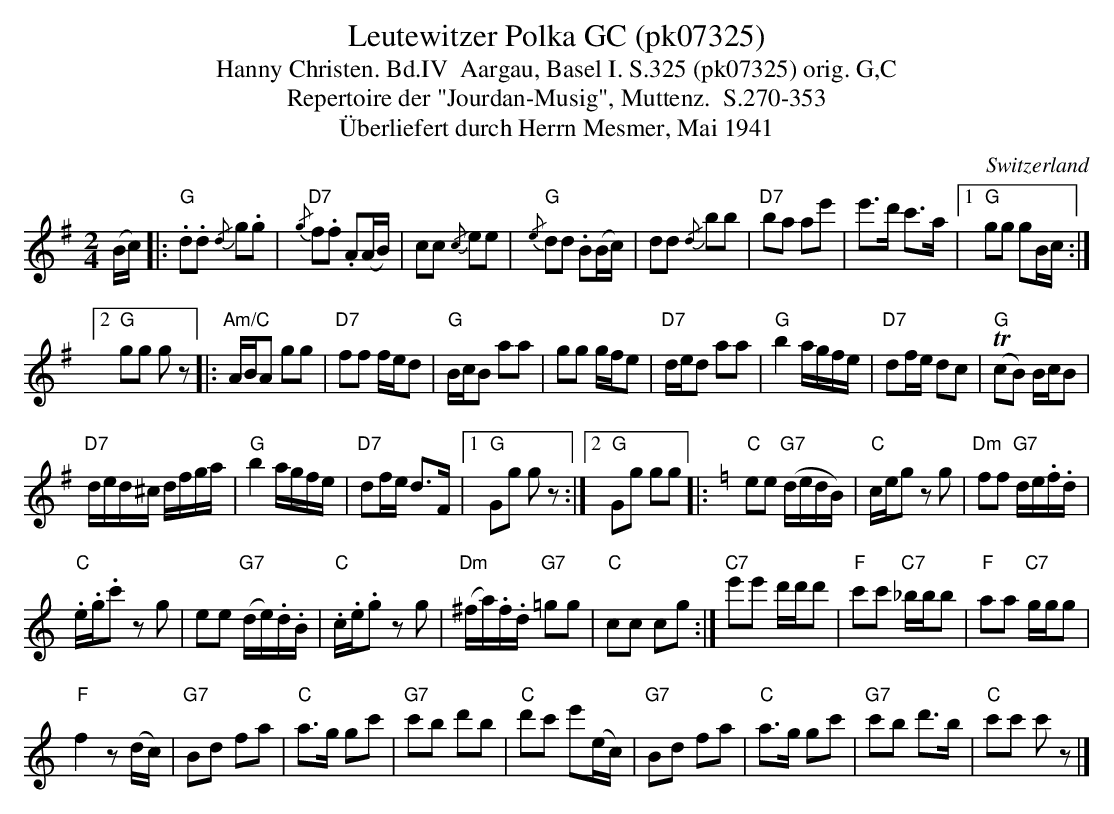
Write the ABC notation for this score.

X:1
T:Leutewitzer Polka GC (pk07325)
T:Hanny Christen. Bd.IV  Aargau, Basel I. S.325 (pk07325) orig. G,C
T: Repertoire der "Jourdan-Musig", Muttenz.  S.270-353
T:Überliefert durch Herrn Mesmer, Mai 1941
M:2/4
L:1/16
O:Switzerland
K:G major
(Bc) |: "G".d2.d2 {/d}g2.g2 | "D7"{/g}f2.f2 .A2(AB)  | c2c2 {/c}e2e2 | "G"{/e}d2d2 .B2(Bc) | d2d2 {/d}b2b2 | "D7"b2a2 a2e'2 | e'3d' c'3a |1 "G"g2g2 g2Bc :|2
"G"g2g2 g2z2 |: "Am/C"ABA2 g2g2 | "D7"f2f2 fed2 | "G"BcB2 a2a2 | g2g2 gfe2 | "D7"ded2 a2a2 | "G"b4 agfe | "D7"d2fe d2c2 | "G"(Tc2B2) BcB2 |
"D7"ded^c dfga | "G"b4 agfe | "D7"d2fe d3F |1 "G"G2g2 g2z2 :|2 "G"G2g2 g2g2 |: [K:C] "C"e2e2 ("G7"dedB) | "C"ceg2 z2g2 | "Dm"f2f2 "G7"de.f.d |
"C".e.g.c'2 z2g2  | e2e2 ("G7"de).d.B | "C".c.e.g2 z2g2 | ("Dm"^fa).f.d "G7"=g2g2 | "C"c2c2 c2g2 :| "C7"e'2e'2 d'd'd'2 | "F"c'2c'2 "C7"_bbb2 | "F"a2a2 "C7"ggg2 |
"F"f4z2(dc) | "G7"B2d2 f2a2 | "C"a3g g2c'2 | "G7"c'2b2 d'2b2 | "C"d'2c'2 e'2(ec) | "G7"B2d2 f2a2 | "C"a3g g2c'2 | "G7"c'2b2 d'3b | "C"c'2c'2 c'2z2 |]
